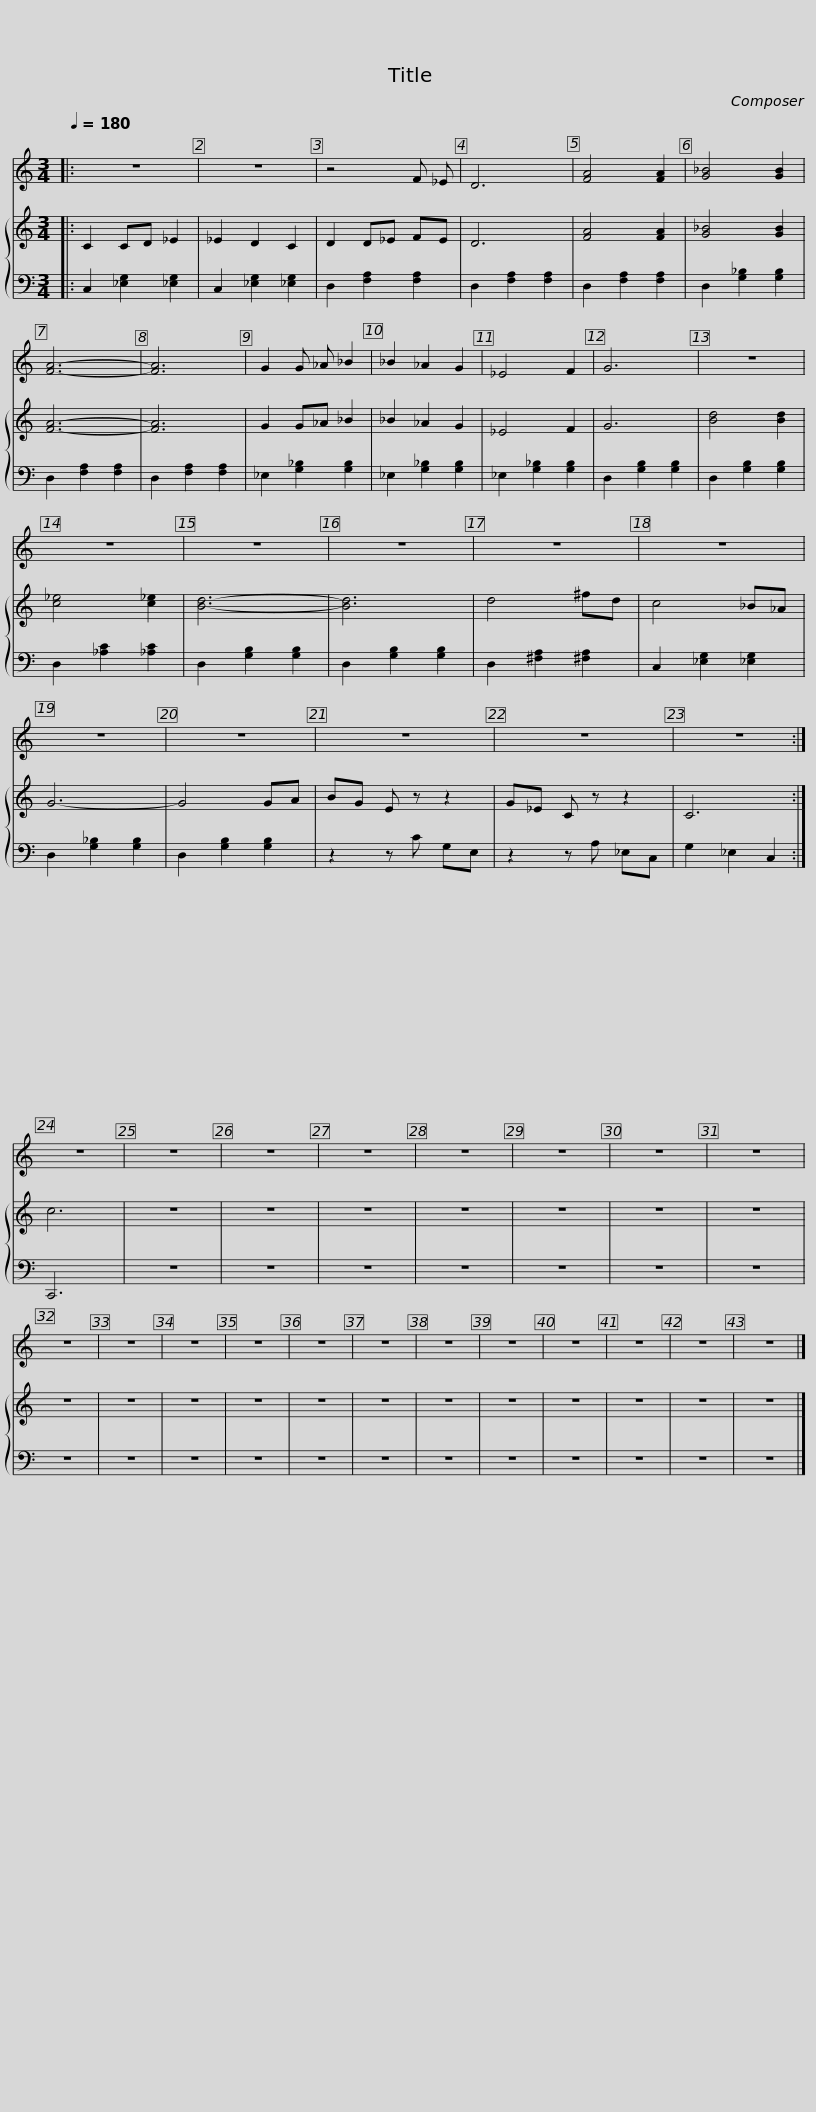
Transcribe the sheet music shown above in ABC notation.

X:1
%%score 1 { 2 | 3 }
L:1/8
Q:1/4=180
M:3/4
I:linebreak $
K:C
V:1 treble
V:2 treble
V:3 bass
V:1
|: z6 | z6 | z4 F _E | D6 | [FA]4 [FA]2 | %5
 [G_B]4 [GB]2 | [FA]6- | [FA]6 | G2 G _A _B2 |$ _B2 _A2 G2 | %10
 _E4 F2 | G6 | z6 | z6 | z6 | %15
 z6 | z6 | z6 | z6 |$ z6 | %20
 z6 | z6 | z6 :| z6 | z6 | %25
 z6 | z6 | z6 | z6 | z6 | %30
 z6 |$ z6 | z6 | z6 | z6 | %35
 z6 | z6 | z6 | z6 | z6 | %40
 z6 | z6 | z6 |] %43
V:2
|: C2 CD _E2 | _E2 D2 C2 | D2 D_E FE | D6 | [FA]4 [FA]2 | %5
 [G_B]4 [GB]2 | [FA]6- | [FA]6 | G2 G_A _B2 |$ _B2 _A2 G2 | %10
 _E4 F2 | G6 | [Bd]4 [Bd]2 | [c_e]4 [c_e]2 | [Bd]6- | %15
 [Bd]6 | d4 ^fd | c4 _B_A | G6- |$ G4 GA | %20
 BG E z z2 | G_E C z z2 | C6 :| c6 | z6 | %25
 z6 | z6 | z6 | z6 | z6 | %30
 z6 |$ z6 | z6 | z6 | z6 | %35
 z6 | z6 | z6 | z6 | z6 | %40
 z6 | z6 | z6 |] %43
V:3
|: C,2 [_E,G,]2 [_E,G,]2 | C,2 [_E,G,]2 [_E,G,]2 | D,2 [F,A,]2 [F,A,]2 | D,2 [F,A,]2 [F,A,]2 | D,2 [F,A,]2 [F,A,]2 | %5
 D,2 [G,_B,]2 [G,B,]2 | D,2 [F,A,]2 [F,A,]2 | D,2 [F,A,]2 [F,A,]2 | _E,2 [G,_B,]2 [G,B,]2 |$ _E,2 [G,_B,]2 [G,B,]2 | %10
 _E,2 [G,_B,]2 [G,B,]2 | D,2 [G,B,]2 [G,B,]2 | D,2 [G,B,]2 [G,B,]2 | D,2 [_A,C]2 [_A,C]2 | D,2 [G,B,]2 [G,B,]2 | %15
 D,2 [G,B,]2 [G,B,]2 | D,2 [^F,A,]2 [^F,A,]2 | C,2 [_E,G,]2 [_E,G,]2 | D,2 [G,_B,]2 [G,B,]2 |$ D,2 [G,B,]2 [G,B,]2 | %20
 z2 z C G,E, | z2 z A, _E,C, | G,2 _E,2 C,2 :| C,,6 | z6 | %25
 z6 | z6 | z6 | z6 | z6 | %30
 z6 |$ z6 | z6 | z6 | z6 | %35
 z6 | z6 | z6 | z6 | z6 | %40
 z6 | z6 | z6 |] %43
